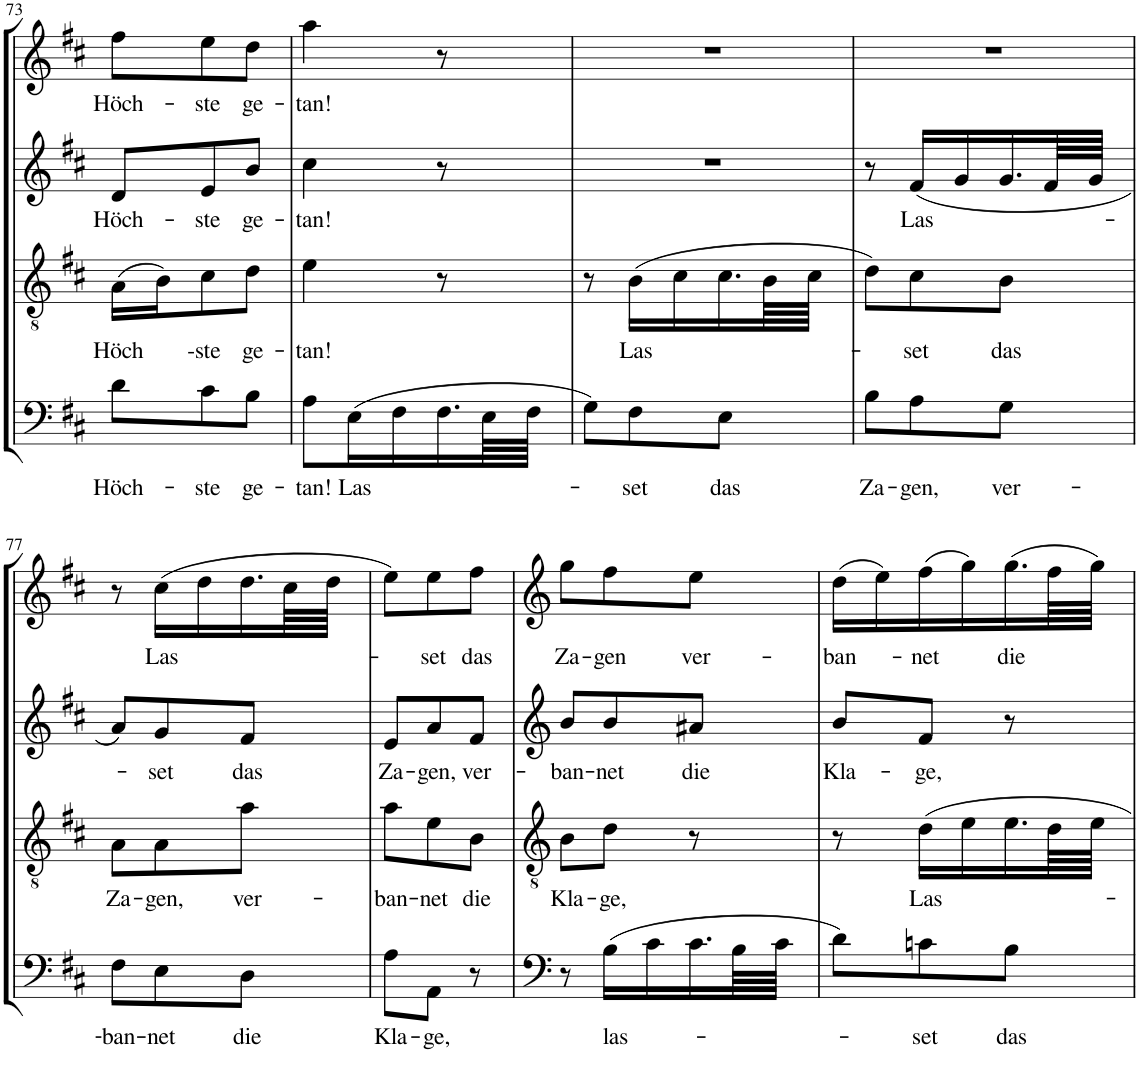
**kern	**text	**kern	**text	**kern	**text	**kern	**text
*part4	*part4	*part3	*part3	*part2	*part2	*part1	*part1
*staff4	*staff4	*staff3	*staff3	*staff2	*staff2	*staff1	*staff1
*I"BaÃ	*	*I"Tenor	*	*I"Alt	*	*I"Sopran	*
!!LO:PB:g=z
*clefF4	*	*clefGv2	*	*clefG2	*	*clefG2	*
*k[f#c#]	*	*k[f#c#]	*	*k[f#c#]	*	*k[f#c#]	*
*M3/8	*	*M3/8	*	*M3/8	*	*M3/8	*
=73	=73	=73	=73	=73	=73	=73	=73
!	!LO:LY:b	!	!LO:LY:b	!	!LO:LY:b	!	!LO:LY:b
8d\L	Höch-	(16A\LL	Höch	8d/L	Höch-	8ff#\L	Höch-
.	.	16B\J)	.	.	.	.	.
!	!LO:LY:b	!	!LO:LY:b	!	!LO:LY:b	!	!LO:LY:b
8c#\	ste	8c#\	-ste	8e/	ste	8ee\	ste
!	!LO:LY:b	!	!LO:LY:b	!	!LO:LY:b	!	!LO:LY:b
8B\J	ge-	8d\J	ge-	8b/J	ge-	8dd\J	ge-
=74	=74	=74	=74	=74	=74	=74	=74
!	!LO:LY:b	!	!LO:LY:b	!	!LO:LY:b	!	!LO:LY:b
8A\L	tan!	4e\	tan!	4cc#\	tan!	4aa\	tan!
!	!LO:LY:b	!	!	!	!	!	!
(16E\L	Las	.	.	.	.	.	.
16F#\	.	.	.	.	.	.	.
16.F#\	.	8r	.	8r	.	8r	.
64E\LL	.	.	.	.	.	.	.
64F#\JJJJ	.	.	.	.	.	.	.
=75	=75	=75	=75	=75	=75	=75	=75
8G\L)	.	8r	.	4.r	.	4.r	.
!	!LO:LY:b	!	!LO:LY:b	!	!	!	!
8F#\	set	(16B\LL	Las	.	.	.	.
.	.	16c#\	.	.	.	.	.
!	!LO:LY:b	!	!	!	!	!	!
8E\J	das	16.c#\	.	.	.	.	.
.	.	64B\LL	.	.	.	.	.
.	.	64c#\JJJJ	.	.	.	.	.
=76	=76	=76	=76	=76	=76	=76	=76
!	!LO:LY:b	!	!	!	!	!	!
8B\L	Za-	8d\L)	.	8r	.	4.r	.
!	!LO:LY:b	!	!LO:LY:b	!	!LO:LY:b	!	!
8A\	gen,	8c#\	set	(16f#/LL	Las	.	.
.	.	.	.	16g/	.	.	.
!	!LO:LY:b	!	!LO:LY:b	!	!	!	!
8G\J	ver-	8B\J	das	16.g/	.	.	.
.	.	.	.	64f#/LL	.	.	.
.	.	.	.	64g/JJJJ	.	.	.
!!LO:LB:g=z
=77	=77	=77	=77	=77	=77	=77	=77
!	!LO:LY:b	!	!LO:LY:b	!	!	!	!
8F#\L	ban-	8A\L	Za-	8a/L)	.	8r	.
!	!LO:LY:b	!	!LO:LY:b	!	!LO:LY:b	!	!LO:LY:b
8E\	net	8A\	gen,	8g/	set	(16cc#\LL	Las
.	.	.	.	.	.	16dd\	.
!	!LO:LY:b	!	!LO:LY:b	!	!LO:LY:b	!	!
8D\J	die	8a\J	ver-	8f#/J	das	16.dd\	.
.	.	.	.	.	.	64cc#\LL	.
.	.	.	.	.	.	64dd\JJJJ	.
=78	=78	=78	=78	=78	=78	=78	=78
!	!LO:LY:b	!	!LO:LY:b	!	!LO:LY:b	!	!
8A\L	Kla-	8a\L	ban-	8e/L	Za-	8ee\L)	.
!	!LO:LY:b	!	!LO:LY:b	!	!LO:LY:b	!	!LO:LY:b
8AA\J	ge,	8e\	net	8a/	gen,	8ee\	set
!	!	!	!LO:LY:b	!	!LO:LY:b	!	!LO:LY:b
8r	.	8B\J	die	8f#/J	ver-	8ff#\J	das
=79	=79	=79	=79	=79	=79	=79	=79
!	!	!	!LO:LY:b	!	!LO:LY:b	!	!LO:LY:b
8r	.	8B\L	Kla-	8b/L	ban-	8gg\L	Za-
!	!LO:LY:b	!	!LO:LY:b	!	!LO:LY:b	!	!LO:LY:b
(16B\LL	las-	8d\J	ge,	8b/	net	8ff#\	gen
16c#\	.	.	.	.	.	.	.
!	!	!	!	!	!LO:LY:b	!	!LO:LY:b
16.c#\	.	8r	.	8a#X/J	die	8ee\J	ver-
64B\LL	.	.	.	.	.	.	.
64c#\JJJJ	.	.	.	.	.	.	.
=80	=80	=80	=80	=80	=80	=80	=80
!	!	!	!	!	!LO:LY:b	!	!LO:LY:b
8d\L)	.	8r	.	8b/L	Kla-	(16dd\LL	ban
.	.	.	.	.	.	16ee\)	.
!	!LO:LY:b	!	!LO:LY:b	!	!LO:LY:b	!	!LO:LY:b
8cn\	set	16d\LL	Las	8f#/J	ge,	(16ff#\	net
.	.	16e\	.	.	.	16gg\)	.
!	!LO:LY:b	!	!	!	!	!	!LO:LY:b
8B\J	das	16.e\	.	8r	.	(16.gg\	die
.	.	64d\LL	.	.	.	64ff#\LL	.
.	.	64e\JJJJ	.	.	.	64gg\JJJJ)	.
=	=	=	=	=	=	=	=
*-	*-	*-	*-	*-	*-	*-	*-
